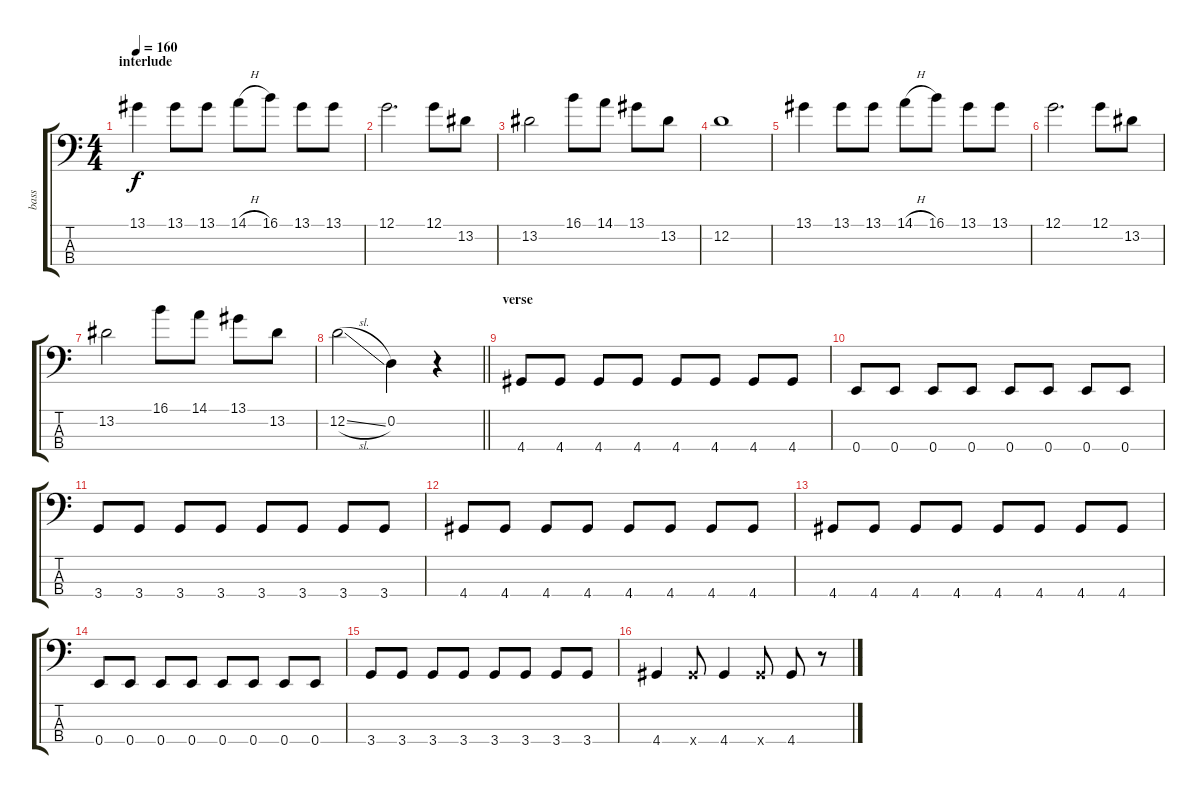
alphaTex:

\track ("bass" "bass") {instrument electricbassfinger}
\staff {score tabs}
\tuning (G2 D2 A1 E1) {hide}
\ts (4 4)
\section ("" "interlude")
\tempo 160
\clef f4
\ks c
13.1.4{dy f} 13.1.8 13.1.8 14.1{h}.8 16.1.8 13.1.8 13.1.8 |
12.1.2{d} 12.1.8 13.2.8 |
13.2.2 16.1.8 14.1.8 13.1.8 13.2.8 |
12.2.1 |
13.1.4 13.1.8 13.1.8 14.1{h}.8 16.1.8 13.1.8 13.1.8 |
12.1.2{d} 12.1.8 13.2.8 |
13.2.2 16.1.8 14.1.8 13.1.8 13.2.8 |
\barLineRight lightlight
12.2{sl}.2 0.2.4 r.4 |
\section ("" "verse")
4.4.8 4.4.8 4.4.8 4.4.8 4.4.8 4.4.8 4.4.8 4.4.8 |
0.4.8 0.4.8 0.4.8 0.4.8 0.4.8 0.4.8 0.4.8 0.4.8 |
3.4.8 3.4.8 3.4.8 3.4.8 3.4.8 3.4.8 3.4.8 3.4.8 |
4.4.8 4.4.8 4.4.8 4.4.8 4.4.8 4.4.8 4.4.8 4.4.8 |
4.4.8 4.4.8 4.4.8 4.4.8 4.4.8 4.4.8 4.4.8 4.4.8 |
0.4.8 0.4.8 0.4.8 0.4.8 0.4.8 0.4.8 0.4.8 0.4.8 |
3.4.8 3.4.8 3.4.8 3.4.8 3.4.8 3.4.8 3.4.8 3.4.8 |
4.4.4 4.4{x}.8 4.4.4 4.4{x}.8 4.4.8 r.8
